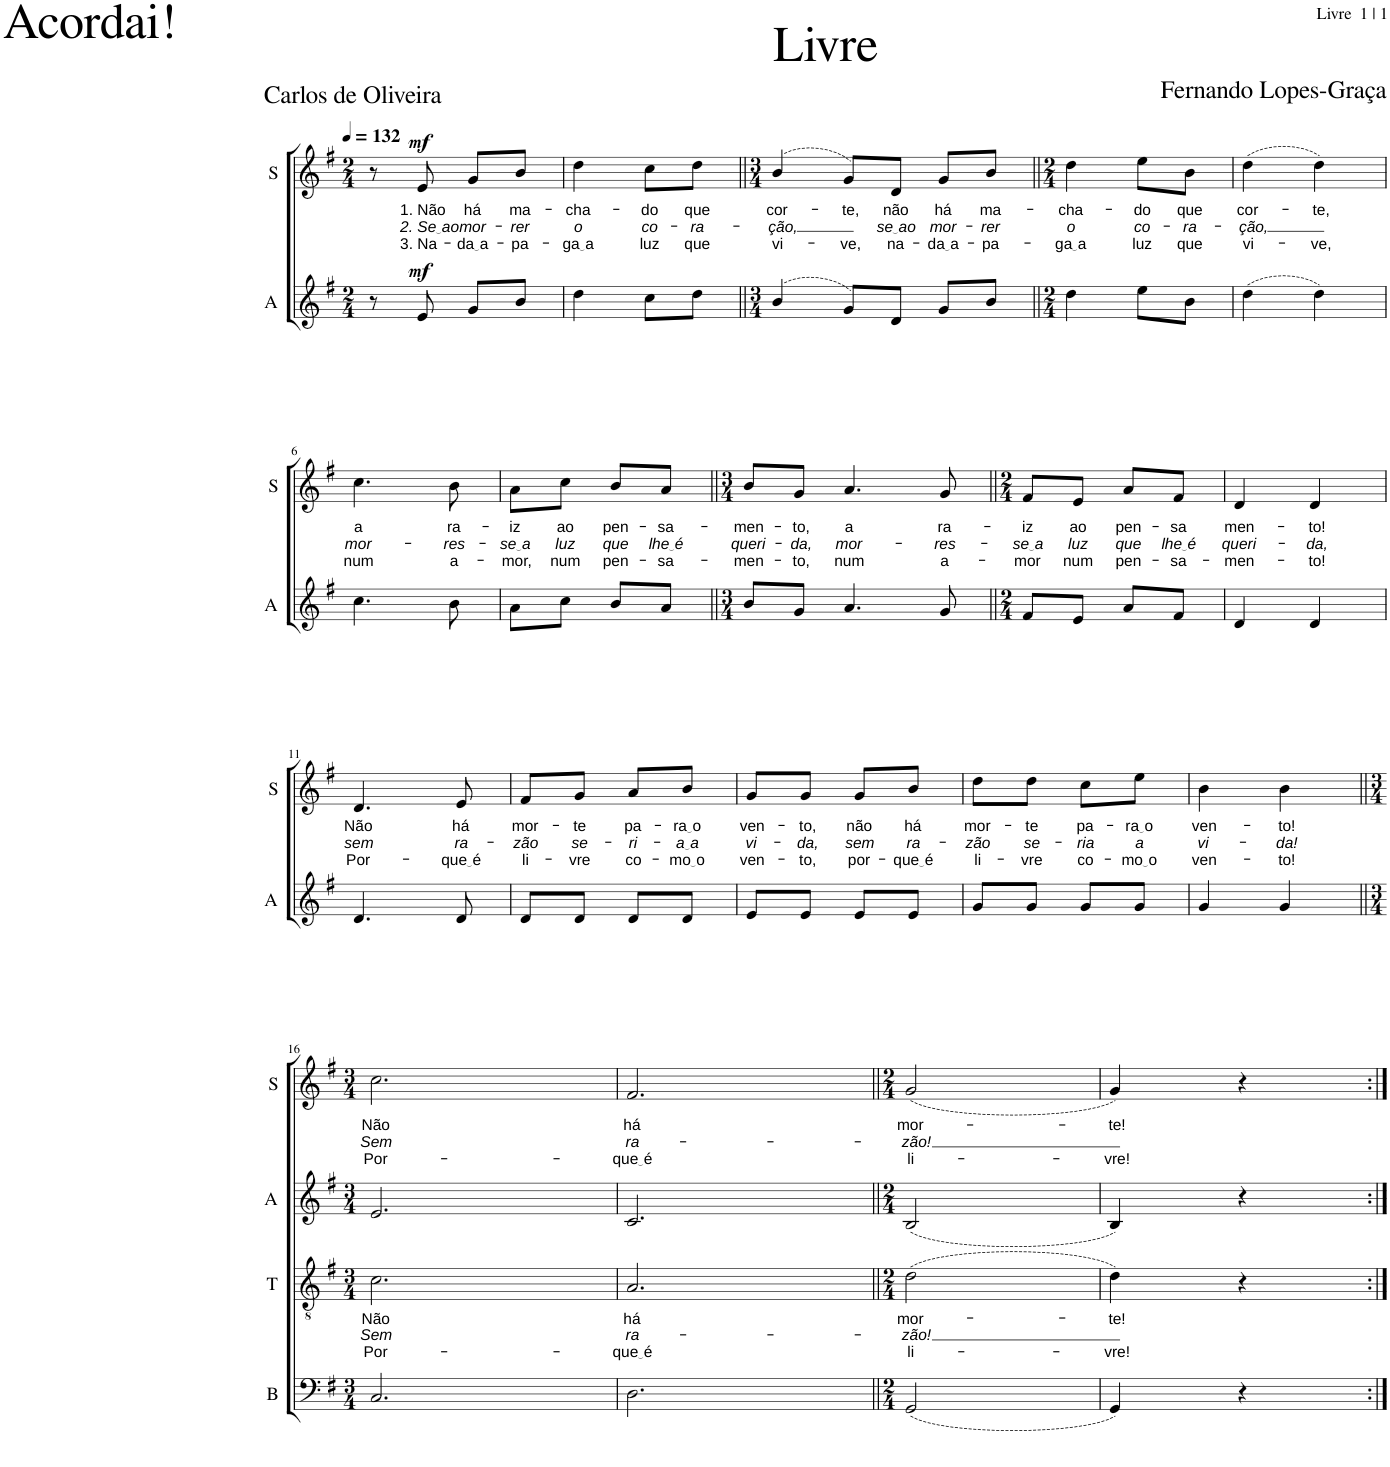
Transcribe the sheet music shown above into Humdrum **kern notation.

**kern	**kern	**text	**text	**text	**kern	**dynam	**kern	**text	**text	**text	**dynam
*part4	*part3	*part3	*part3	*part3	*part2	*part2	*part1	*part1	*part1	*part1	*part1
*staff4	*staff3	*staff3	*staff3	*staff3	*staff2	*staff2	*staff1	*staff1	*staff1	*staff1	*staff1
*I"B	*I"T	*	*	*	*I"A	*	*I"S	*	*	*	*
*I'B	*I'T	*	*	*	*I'A	*	*I'S	*	*	*	*
*stria5	*stria5	*	*	*	*	*	*	*	*	*	*
*clefF4	*clefGv2	*	*	*	*clefG2	*	*clefG2	*	*	*	*
*	*Trd5c9	*	*	*	*	*	*	*	*	*	*
*k[f#]	*k[f#]	*	*	*	*k[f#]	*	*k[f#]	*	*	*	*
*M2/4	*M2/4	*	*	*	*M2/4	*	*M2/4	*	*	*	*
*MM132	*MM132	*	*	*	*MM132	*	*MM132	*	*	*	*
=1	=1	=1	=1	=1	=1	=1	=1	=1	=1	=1	=1
2r	2r	.	.	.	8r	.	8r	.	.	.	.
!	!	!	!	!	!	!LO:DY:a	!	!LO:LY:b	!LO:LY:b	!LO:LY:b	!LO:DY:a
.	.	.	.	.	8e/	mf	8e/	1. Não	2. Se ao	3. Na-	mf
!	!	!	!	!	!	!	!	!LO:LY:b	!LO:LY:b	!LO:LY:b	!
.	.	.	.	.	8g/L	.	8g/L	há	mor-	da a	.
!	!	!	!	!	!	!	!	!LO:LY:b	!LO:LY:b	!LO:LY:b	!
.	.	.	.	.	8b/J	.	8b/J	ma-	-rer	-pa-	.
=2	=2	=2	=2	=2	=2	=2	=2	=2	=2	=2	=2
!	!	!	!	!	!	!	!	!LO:LY:b	!LO:LY:b	!LO:LY:b	!
2r	2r	.	.	.	4dd\	.	4dd\	-cha-	o	ga a	.
!	!	!	!	!	!	!	!	!LO:LY:b	!LO:LY:b	!LO:LY:b	!
.	.	.	.	.	8cc\L	.	8cc\L	-do	co-	luz	.
!	!	!	!	!	!	!	!	!LO:LY:b	!LO:LY:b	!LO:LY:b	!
.	.	.	.	.	8dd\J	.	8dd\J	que	-ra-	que	.
=3||	=3||	=3||	=3||	=3||	=3||	=3||	=3||	=3||	=3||	=3||	=3||
*M3/4	*M3/4	*	*	*	*M3/4	*	*M3/4	*	*	*	*
!	!	!	!	!	!	!	!	!LO:LY:b	!LO:LY:b	!LO:LY:b	!
2.r	2.r	.	.	.	(>4b/	.	(>4b/	cor-	-ção,	vi-	.
!	!	!	!	!	!	!	!	!LO:LY:b	!	!LO:LY:b	!
.	.	.	.	.	8g/L)	.	8g/L)	-te,	.	-ve,	.
!	!	!	!	!	!	!	!	!LO:LY:b	!LO:LY:b	!LO:LY:b	!
.	.	.	.	.	8d/J	.	8d/J	não	se ao	na-	.
!	!	!	!	!	!	!	!	!LO:LY:b	!LO:LY:b	!LO:LY:b	!
.	.	.	.	.	8g/L	.	8g/L	há	mor-	da a	.
!	!	!	!	!	!	!	!	!LO:LY:b	!LO:LY:b	!LO:LY:b	!
.	.	.	.	.	8b/J	.	8b/J	ma-	-rer	-pa-	.
=4||	=4||	=4||	=4||	=4||	=4||	=4||	=4||	=4||	=4||	=4||	=4||
*M2/4	*M2/4	*	*	*	*M2/4	*	*M2/4	*	*	*	*
!	!	!	!	!	!	!	!	!LO:LY:b	!LO:LY:b	!LO:LY:b	!
2r	2r	.	.	.	4dd\	.	4dd\	-cha-	o	ga a	.
!	!	!	!	!	!	!	!	!LO:LY:b	!LO:LY:b	!LO:LY:b	!
.	.	.	.	.	8ee\L	.	8ee\L	-do	co-	luz	.
!	!	!	!	!	!	!	!	!LO:LY:b	!LO:LY:b	!LO:LY:b	!
.	.	.	.	.	8b\J	.	8b\J	que	-ra-	que	.
=5	=5	=5	=5	=5	=5	=5	=5	=5	=5	=5	=5
!	!	!	!	!	!	!	!	!LO:LY:b	!LO:LY:b	!LO:LY:b	!
2r	2r	.	.	.	(4dd\	.	(4dd\	cor-	-ção,	vi-	.
!	!	!	!	!	!	!	!	!LO:LY:b	!	!LO:LY:b	!
.	.	.	.	.	4dd\)	.	4dd\)	-te,	.	-ve,	.
!!LO:LB:g=z
=6	=6	=6	=6	=6	=6	=6	=6	=6	=6	=6	=6
!	!	!	!	!	!	!	!	!LO:LY:b	!LO:LY:b	!LO:LY:b	!
2r	2r	.	.	.	4.cc\	.	4.cc\	a	mor-	num	.
!	!	!	!	!	!	!	!	!LO:LY:b	!LO:LY:b	!LO:LY:b	!
.	.	.	.	.	8b\	.	8b\	ra-	-res-	a-	.
=7	=7	=7	=7	=7	=7	=7	=7	=7	=7	=7	=7
!	!	!	!	!	!	!	!	!LO:LY:b	!LO:LY:b	!LO:LY:b	!
2r	2r	.	.	.	8a\L	.	8a\L	-iz	se a	-mor,	.
!	!	!	!	!	!	!	!	!LO:LY:b	!LO:LY:b	!LO:LY:b	!
.	.	.	.	.	8cc\J	.	8cc\J	ao	luz	num	.
!	!	!	!	!	!	!	!	!LO:LY:b	!LO:LY:b	!LO:LY:b	!
.	.	.	.	.	8b/L	.	8b/L	pen-	que	pen-	.
!	!	!	!	!	!	!	!	!LO:LY:b	!LO:LY:b	!LO:LY:b	!
.	.	.	.	.	8a/J	.	8a/J	-sa-	lhe é	-sa-	.
=8||	=8||	=8||	=8||	=8||	=8||	=8||	=8||	=8||	=8||	=8||	=8||
*M3/4	*M3/4	*	*	*	*M3/4	*	*M3/4	*	*	*	*
!	!	!	!	!	!	!	!	!LO:LY:b	!LO:LY:b	!LO:LY:b	!
2.r	2.r	.	.	.	8b/L	.	8b/L	-men-	queri-	-men-	.
!	!	!	!	!	!	!	!	!LO:LY:b	!LO:LY:b	!LO:LY:b	!
.	.	.	.	.	8g/J	.	8g/J	-to,	-da,	-to,	.
!	!	!	!	!	!	!	!	!LO:LY:b	!LO:LY:b	!LO:LY:b	!
.	.	.	.	.	4.a/	.	4.a/	a	mor-	num	.
!	!	!	!	!	!	!	!	!LO:LY:b	!LO:LY:b	!LO:LY:b	!
.	.	.	.	.	8g/	.	8g/	ra-	-res-	a-	.
=9||	=9||	=9||	=9||	=9||	=9||	=9||	=9||	=9||	=9||	=9||	=9||
*M2/4	*M2/4	*	*	*	*M2/4	*	*M2/4	*	*	*	*
!	!	!	!	!	!	!	!	!LO:LY:b	!LO:LY:b	!LO:LY:b	!
2r	2r	.	.	.	8f#/L	.	8f#/L	-iz	se a	-mor	.
!	!	!	!	!	!	!	!	!LO:LY:b	!LO:LY:b	!LO:LY:b	!
.	.	.	.	.	8e/J	.	8e/J	ao	luz	num	.
!	!	!	!	!	!	!	!	!LO:LY:b	!LO:LY:b	!LO:LY:b	!
.	.	.	.	.	8a/L	.	8a/L	pen-	que	pen-	.
!	!	!	!	!	!	!	!	!LO:LY:b	!LO:LY:b	!LO:LY:b	!
.	.	.	.	.	8f#/J	.	8f#/J	-sa	lhe é	-sa-	.
=10	=10	=10	=10	=10	=10	=10	=10	=10	=10	=10	=10
!	!	!	!	!	!	!	!	!LO:LY:b	!LO:LY:b	!LO:LY:b	!
2r	2r	.	.	.	4d/	.	4d/	men-	queri-	-men-	.
!	!	!	!	!	!	!	!	!LO:LY:b	!LO:LY:b	!LO:LY:b	!
.	.	.	.	.	4d/	.	4d/	-to!	-da,	-to!	.
!!LO:LB:g=z
=11	=11	=11	=11	=11	=11	=11	=11	=11	=11	=11	=11
!	!	!	!	!	!	!	!	!LO:LY:b	!LO:LY:b	!LO:LY:b	!
2r	2r	.	.	.	4.d/	.	4.d/	Não	sem	Por-	.
!	!	!	!	!	!	!	!	!LO:LY:b	!LO:LY:b	!LO:LY:b	!
.	.	.	.	.	8d/	.	8e/	há	ra-	que é	.
=12	=12	=12	=12	=12	=12	=12	=12	=12	=12	=12	=12
!	!	!	!	!	!	!	!	!LO:LY:b	!LO:LY:b	!LO:LY:b	!
2r	2r	.	.	.	8d/L	.	8f#/L	mor-	-zão	li-	.
!	!	!	!	!	!	!	!	!LO:LY:b	!LO:LY:b	!LO:LY:b	!
.	.	.	.	.	8d/J	.	8g/J	-te	se-	-vre	.
!	!	!	!	!	!	!	!	!LO:LY:b	!LO:LY:b	!LO:LY:b	!
.	.	.	.	.	8d/L	.	8a/L	pa-	-ri-	co-	.
!	!	!	!	!	!	!	!	!LO:LY:b	!LO:LY:b	!LO:LY:b	!
.	.	.	.	.	8d/J	.	8b/J	ra o	a a	mo o	.
=13	=13	=13	=13	=13	=13	=13	=13	=13	=13	=13	=13
!	!	!	!	!	!	!	!	!LO:LY:b	!LO:LY:b	!LO:LY:b	!
2r	2r	.	.	.	8e/L	.	8g/L	ven-	vi-	ven-	.
!	!	!	!	!	!	!	!	!LO:LY:b	!LO:LY:b	!LO:LY:b	!
.	.	.	.	.	8e/J	.	8g/J	-to,	-da,	-to,	.
!	!	!	!	!	!	!	!	!LO:LY:b	!LO:LY:b	!LO:LY:b	!
.	.	.	.	.	8e/L	.	8g/L	não	sem	por-	.
!	!	!	!	!	!	!	!	!LO:LY:b	!LO:LY:b	!LO:LY:b	!
.	.	.	.	.	8e/J	.	8b/J	há	ra-	que é	.
=14	=14	=14	=14	=14	=14	=14	=14	=14	=14	=14	=14
!	!	!	!	!	!	!	!	!LO:LY:b	!LO:LY:b	!LO:LY:b	!
2r	2r	.	.	.	8g/L	.	8dd\L	mor-	-zão	li-	.
!	!	!	!	!	!	!	!	!LO:LY:b	!LO:LY:b	!LO:LY:b	!
.	.	.	.	.	8g/J	.	8dd\J	-te	se-	-vre	.
!	!	!	!	!	!	!	!	!LO:LY:b	!LO:LY:b	!LO:LY:b	!
.	.	.	.	.	8g/L	.	8cc\L	pa-	-ria	co-	.
!	!	!	!	!	!	!	!	!LO:LY:b	!LO:LY:b	!LO:LY:b	!
.	.	.	.	.	8g/J	.	8ee\J	ra o	a	mo o	.
=15	=15	=15	=15	=15	=15	=15	=15	=15	=15	=15	=15
!	!	!	!	!	!	!	!	!LO:LY:b	!LO:LY:b	!LO:LY:b	!
2r	2r	.	.	.	4g/	.	4b\	ven-	vi-	ven-	.
!	!	!	!	!	!	!	!	!LO:LY:b	!LO:LY:b	!LO:LY:b	!
.	.	.	.	.	4g/	.	4b\	-to!	-da!	-to!	.
!!LO:LB:g=z
=16||	=16||	=16||	=16||	=16||	=16||	=16||	=16||	=16||	=16||	=16||	=16||
*M3/4	*M3/4	*	*	*	*M3/4	*	*M3/4	*	*	*	*
!	!	!LO:LY:b	!LO:LY:b	!LO:LY:b	!	!	!	!LO:LY:b	!LO:LY:b	!LO:LY:b	!
2.C/	2.c\	Não	Sem	Por-	2.e/	.	2.cc\	Não	Sem	Por-	.
=17	=17	=17	=17	=17	=17	=17	=17	=17	=17	=17	=17
!	!	!LO:LY:b	!LO:LY:b	!LO:LY:b	!	!	!	!LO:LY:b	!LO:LY:b	!LO:LY:b	!
2.D\	2.A/	há	ra-	que é	2.c/	.	2.f#/	há	ra-	que é	.
=18||	=18||	=18||	=18||	=18||	=18||	=18||	=18||	=18||	=18||	=18||	=18||
*M2/4	*M2/4	*	*	*	*M2/4	*	*M2/4	*	*	*	*
!	!	!LO:LY:b	!LO:LY:b	!LO:LY:b	!	!	!	!LO:LY:b	!LO:LY:b	!LO:LY:b	!
(2GG/	(2d\	mor-	-zão!	li-	(2B/	.	(2g/	mor-	-zão!	li-	.
=19	=19	=19	=19	=19	=19	=19	=19	=19	=19	=19	=19
!	!	!LO:LY:b	!	!LO:LY:b	!	!	!	!LO:LY:b	!	!LO:LY:b	!
4GG/)	4d\)	-te!	.	-vre!	4B/)	.	4g/)	-te!	.	-vre!	.
4r	4r	.	.	.	4r	.	4r	.	.	.	.
=:|!	=:|!	=:|!	=:|!	=:|!	=:|!	=:|!	=:|!	=:|!	=:|!	=:|!	=:|!
*-	*-	*-	*-	*-	*-	*-	*-	*-	*-	*-	*-
